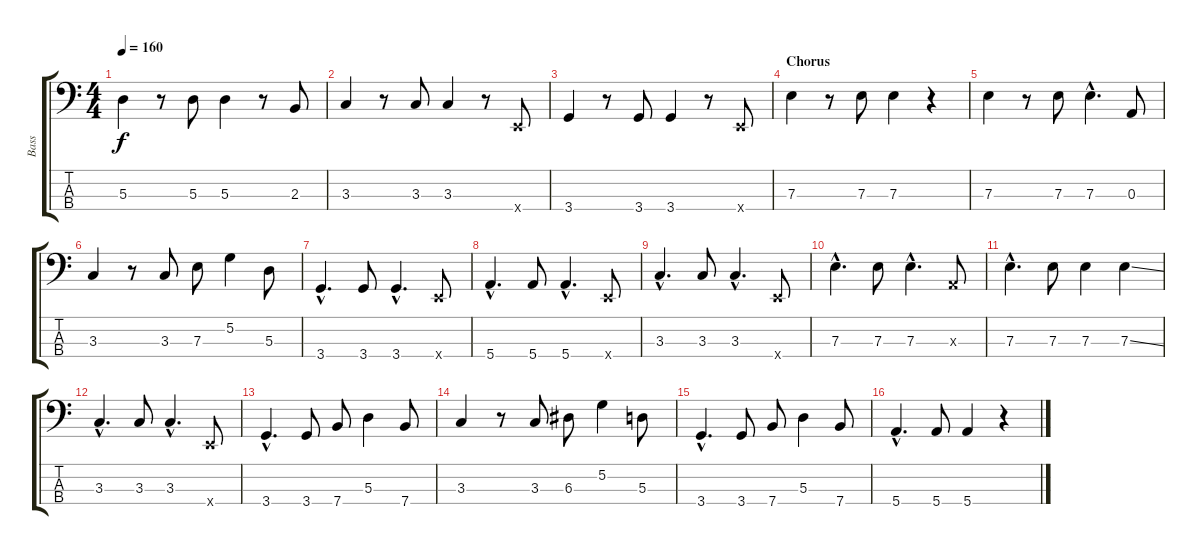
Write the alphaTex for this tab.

\track ("Bass" "Bass") {instrument electricbassfinger}
\staff {score tabs}
\tuning (G2 D2 A1 E1) {hide}
\ts (4 4)
\tempo 160
\clef f4
\ks c
5.3.4{dy f} r.8 5.3.8 5.3.4 r.8 2.3.8 |
3.3.4 r.8 3.3.8 3.3.4 r.8 0.4{x}.8 |
3.4.4 r.8 3.4.8 3.4.4 r.8 0.4{x}.8 |
\section ("" "Chorus")
7.3.4 r.8 7.3.8 7.3.4 r.4 |
7.3.4 r.8 7.3.8 7.3{hac}.4{d} 0.3.8 |
3.3.4 r.8 3.3.8 7.3.8 5.2.4 5.3.8 |
3.4{hac}.4{d} 3.4.8 3.4{hac}.4{d} 0.4{x}.8 |
5.4{hac}.4{d} 5.4.8 5.4{hac}.4{d} 0.4{x}.8 |
3.3{hac}.4{d} 3.3.8 3.3{hac}.4{d} 0.4{x}.8 |
7.3{hac}.4{d} 7.3.8 7.3{hac}.4{d} 0.3{x}.8 |
7.3{hac}.4{d} 7.3.8 7.3.4 7.3{ss}.4 |
3.3{hac}.4{d} 3.3.8 3.3{hac}.4{d} 0.4{x}.8 |
3.4{hac}.4{d} 3.4.8 7.4.8 5.3.4 7.4.8 |
3.3.4 r.8 3.3.8 6.3.8 5.2.4 5.3.8 |
3.4{hac}.4{d} 3.4.8 7.4.8 5.3.4 7.4.8 |
5.4{hac}.4{d} 5.4.8 5.4.4 r.4
